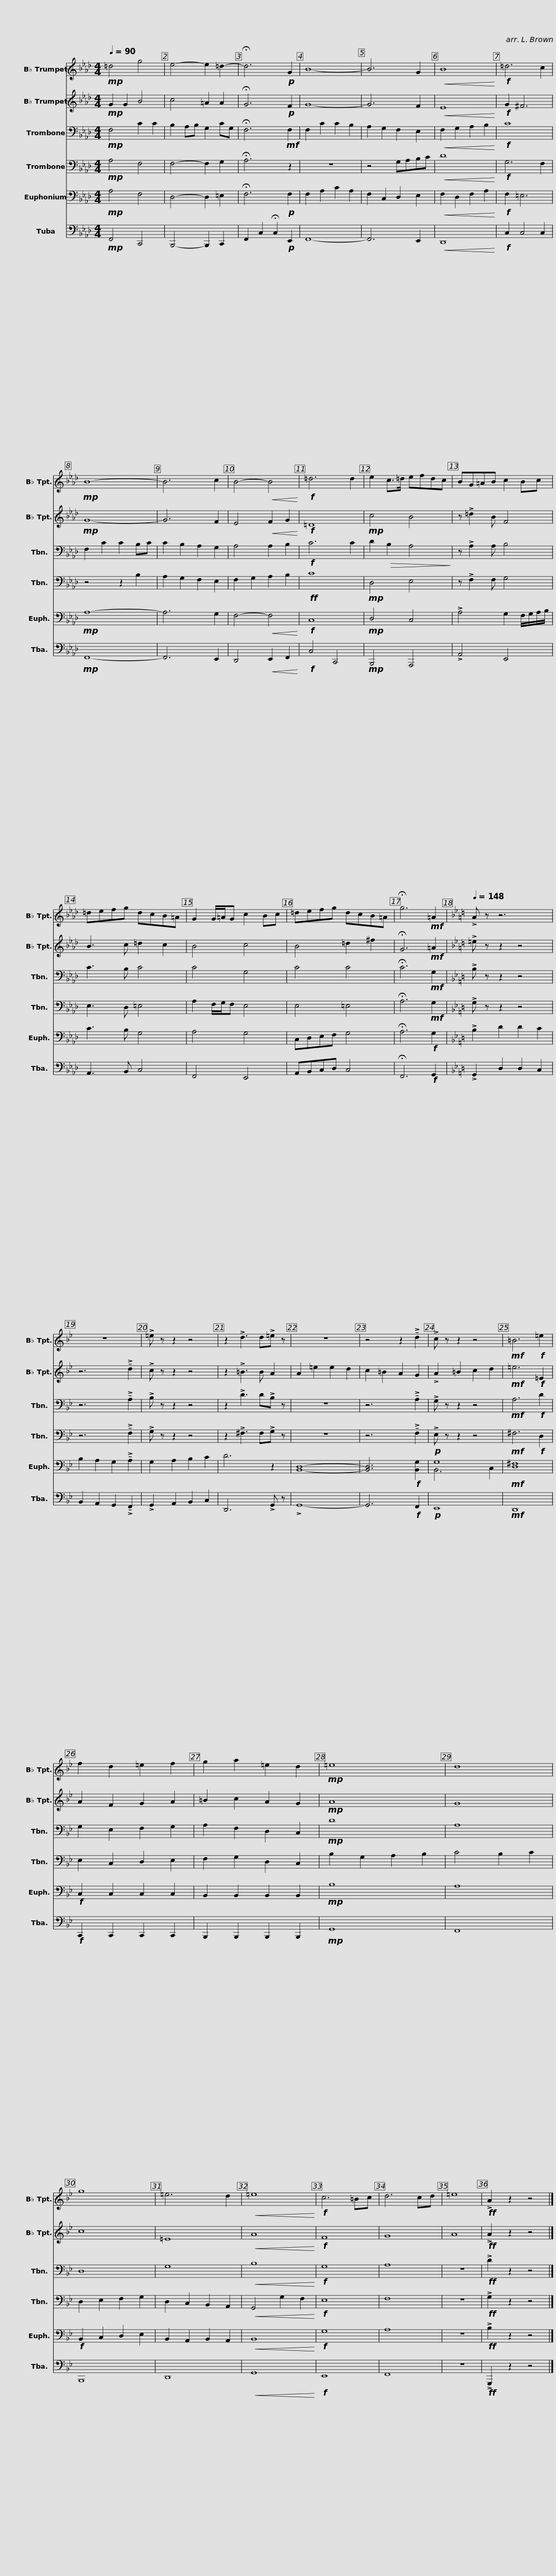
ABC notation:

X:1
%%score 1 2 3 4 ( 5 6 ) 7
L:1/8
Q:1/4=90
M:4/4
I:linebreak $
K:Ab
V:1 treble transpose=-2
V:2 treble transpose=-2
V:3 bass
V:4 bass
V:5 bass
V:6 bass
V:7 bass
V:1
[K:Ab]!mp! =d4 g4 | e4- e2 =d2- | !fermata!d6!p! G2 | B8- | B6 G2 | %5
!<(! B8!<)! |!f! =d6 c2 |$!mp! B8- | B6 c2 | B4-!<(! B4!<)! | %10
!f! =d6 d2 | e2 c>=d efdc | BG=AB c2 Bc |$ =defg dcB=A | G2 G/=A/G c2 Bc | %15
 =defg dcB=A | !fermata!g6!mf! =A2 |[K:Bb][Q:1/4=148] !>!A z z6 | z8 |$ !>!=e z z2 z4 | %20
 z2 !>!d3 d!>!=e z | z8 | z4 z2 !>!!tenuto!d2 | !>!c z z2 z4 |!mf! =B6!f! =e2 | %25
 f2 d2 =e2 f2 |$ g2 a2 =e2 d2 |!mp! =e8 | d8 | g8 | %30
 =e6 d2 |!<(! =e8!<)! |!f! c6 =Bc | d6 cd | =e8 |$ %35
!ff! !>!A2 z2 z4 |] %36
V:2
[K:Ab]!mp! G2 G2 B4 | c4 =A2 A2 | !fermata!G6!p! F2 | G8- | G6 F2 | %5
!<(! E8!<)! |!f! G2 ^F6 |$!mp! G8- | G6 F2 | E4!<(! F2 G2!<)! | %10
!f! =D8 |!mp! c4 B4 | z !>!=d2 B F4 |$ B3 c =d2 c2 | B4 c4 | %15
 B4 =d2 ^f2 | !fermata!G6!mf! =A2 |[K:Bb] !>!=e z z2 z4 | z6 !>!!tenuto!d2 |$ !>!c z z2 z4 | %20
 z2 !>!=B3 B A2 | A2 =e2 e2 d2 | c2 =B2 A2 G2 | !>!A2 =B2 c2 d2 |!mf! =e6!f! =E2 | %25
 A2 F2 G2 A2 |$ =B2 c2 A2 G2 |!mp! A8 | G8 | c8 | %30
 =E8 |!<(! A8!<)! |!f! F8 | G8 | A8 |$ %35
!ff! !>!A2 z2 z4 |] %36
V:3
!mp! F,4 C2 C2 | B,2 A,B, G,2 CG, | !fermata!F,6!mf! F,2 | F,2 C2 C2 B,2 | A,2 G,2 F,2 E,2 | %5
!<(! F,2 G,2 A,2 B,2!<)! |!f! C8 |$ F,2 C2 C2 B,C | C2 B,2 A,2 G,2 | A,4 A,2 B,2 | %10
!f! C6 C2 | D2!>(! B,2 A,4!>)! | z !>!A,2 A, B,4 |$ C3 B, C4 | C4 G,4 | %15
 C4 C4 | !fermata!C6!mf! G,2 |[K:Bb] !>!B, z z2 z4 | z6 !>!!tenuto!A,2 |$ !>!B, z z2 z4 | %20
 z2 !>!D3 D!>!B, z | z8 | z6 !>!!tenuto!A,2 | !>!G, z z2 z4 |!mf! A,6!f! D2 | %25
 G,2 E,2 F,2 G,2 |$ A,2 F,2 D,2 C,2 |!mp! D8 | A,8 | D,8 | %30
 G,8 |!<(! B,8!<)! |!f! G,8 | A,8 | z8 |$ %35
!ff! !>!D2 z2 z4 |] %36
V:4
!mp! A,4 F,4 | F,4- F,2 G,2 | !fermata!A,6 z2 | z8 | z4 G,A,B,C | %5
!<(! D8!<)! |!f! G,6 F,2 |$ z4 z2 B,2 | A,2 G,2 F,2 E,2 | F,2 G,2 A,2 B,2 | %10
!ff! C8 |!mp! D,4 E,4 | z !>!F,2 F, G,4 |$ E,3 D, =E,4 | A,2 F,/G,/F, E,4 | %15
 E,4 =E,4 | !fermata!A,6!mf! G,2 |[K:Bb] !>!G, z z2 z4 | z6 !>!!tenuto!F,2 |$ !>!G, z z2 z4 | %20
 z2 !>!^F,3 F,!>!G, z | z8 | z6 !>!!tenuto!F,2 | !>!E, z z2 z4 |!mf! ^F,6!f! D,2 | %25
 E,2 C,2 D,2 E,2 |$ F,2 G,2 D,2 C,2 | B,2 G,2 A,2 B,2 | C4 B,2 C2 | D,2 E,2 F,2 G,2 | %30
 D,2 C,2 B,,2 A,,2 |!<(! G,,4 G,2 F,2!<)! |!f! E,8 | F,8 | z8 |$ %35
!ff! !>!G,2 z2 z4 |] %36
V:5
!mp! A,4 F,4 | D,4- D,2 =E,2 | !fermata!F,6!p! F,2 | F,2 A,2 C2 A,2 | F,2 C,2 D,2 E,2 | %5
!<(! F,2 D,2 F,2 A,2!<)! |!f! F,2 =E,6 |$!mp! A,8- | A,6 G,2 | F,4-!<(! F,4!<)! | %10
!f! C,8 |!mp! D,4 C,4 | !>!A,4 G,2 F,/G,/A,/B,/ |$ C3 B, G,4 | A,4 G,4 | %15
 C,D,E,F, G,4 | !fermata!A,6!f! G,2 |[K:Bb] !>!B,2 D2 D2 C2 | B,2 A,2 G,2 !>!!tenuto!A,2 |$ G,2 A,2 B,2 C2 | %20
 D6 z2 | [B,,D,]8- | [B,,D,]6!f! [B,,G,]2 |!p! G,8 |!mf! [D,^F,]8 | %25
!f! C,2 C,2 C,2 C,2 |$ B,,2 B,,2 B,,2 B,,2 |!mp! B,8 | A,8 |!f! B,,2 C,2 D,2 E,2 | %30
 B,,2 A,,2 B,,2 A,,2 |!<(! B,,8!<)! |!f! G,8 | A,8 | z8 |$ %35
!ff! !>!B,2 z2 z4 |] %36
V:6
 x8 | x8 | x8 | x8 | x8 | %5
 x8 | x8 |$ x8 | x8 | x8 | %10
 x8 | x8 | x8 |$ x8 | x8 | %15
 x8 | x8 |[K:Bb] x8 | x8 |$ x8 | %20
 x8 | x8 | x8 | B,,6 C,2 | x8 | %25
 x8 |$ x8 | x8 | x8 | x8 | %30
 x8 | x8 | x8 | x8 | x8 |$ %35
 x8 |] %36
V:7
!mp! F,,4 C,,4 | B,,,4- B,,,2 C,,2 | F,,2 C,2 !fermata!C,2!p! E,,2 | F,,8- | F,,6 E,,2 | %5
!<(! D,,8!<)! |!f! C,2 C,4 C,2 |$!mp! F,,8- | F,,6 E,,2 | D,,4!<(! E,,2 F,,2!<)! | %10
!f! C,4 C,,4 |!mp! B,,,4 A,,,4 | !>!A,,4 E,,4 |$ A,,3 B,, C,4 | F,,4 E,,4 | %15
 A,,B,,C,D, C,4 | !fermata!F,,6!f! G,,2 |[K:Bb] !>!G,,2 D,2 D,2 C,2 | B,,2 A,,2 G,,2 !>!!tenuto!F,,2 |$ !>!G,,2 A,,2 B,,2 C,2 | %20
 D,,6 !>!G,, z | !>!G,,8- | G,,6!f! F,,2 |!p! E,,8 |!mf! D,,8 | %25
!f! C,,2 C,,2 C,,2 C,,2 |$ B,,,2 B,,,2 B,,,2 B,,,2 |!mp! G,,8 | F,,8 | B,,,8 | %30
 D,,8 |!<(! G,,8!<)! |!f! E,,8 | F,,8 | z8 |$ %35
!ff! !>!G,,,2 z2 z4 |] %36
